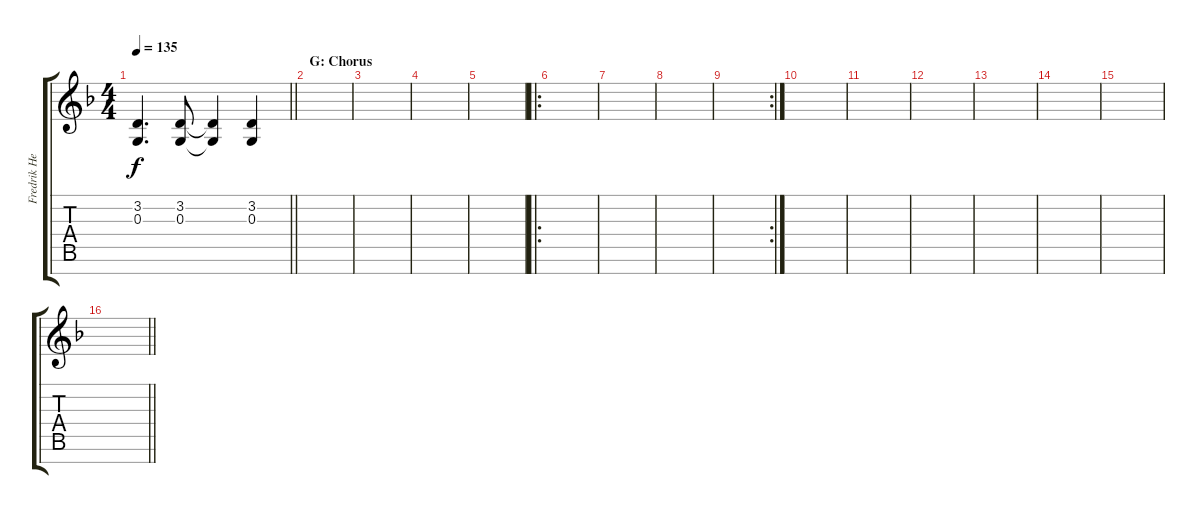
\track ("Fredrik Hermanson" "Fredrik He") {instrument acousticgrandpiano}
\staff {score tabs}
\tuning (E4 B3 G3 D3 A2 E2 B1) {hide}
\ts (4 4)
\tempo 135
\clef g2
\barLineRight lightlight
\ks dminor
(3.2 0.3).4{d dy f} (3.2 0.3).8 (3.2{t} 0.3{t}).4 (3.2 0.3).4 |
\section ("" "G: Chorus")
|
|
|
|
\ro
|
|
|
\rc 2
|
|
|
|
|
|
|
\barLineRight lightlight
